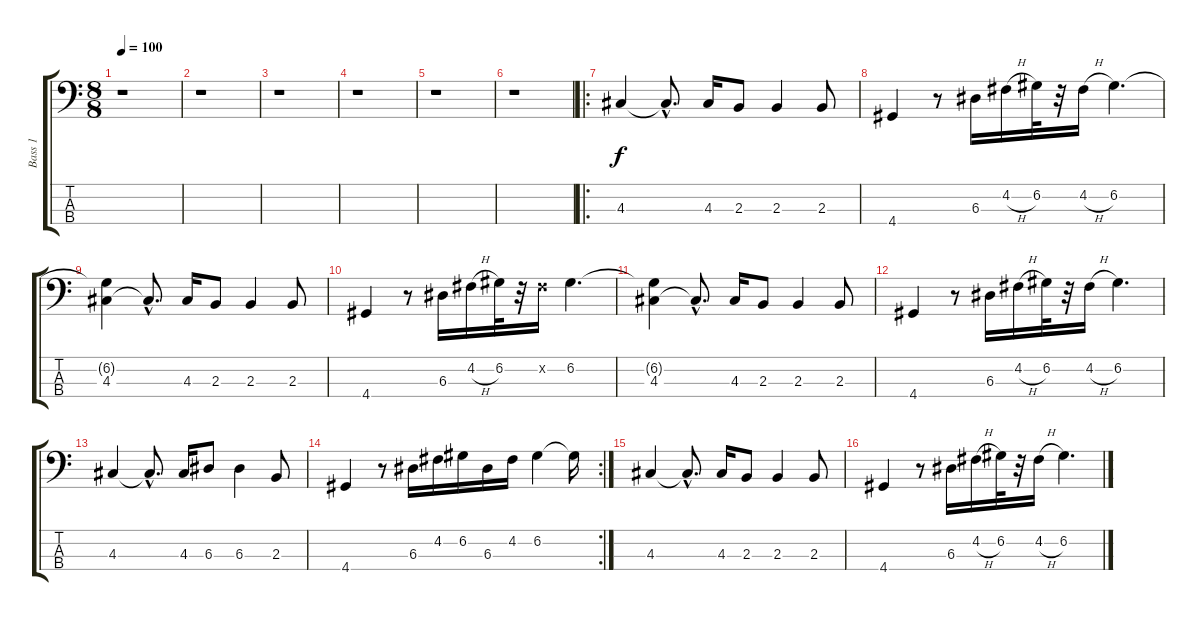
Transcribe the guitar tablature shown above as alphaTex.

\track ("Bass 1" "Bass 1") {instrument electricbassfinger}
\staff {score tabs}
\tuning (G2 D2 A1 E1) {hide}
\ts (8 8)
\tempo 100
\clef f4
\ks c
r.1{dy f} |
r.1 |
r.1 |
r.1 |
r.1 |
r.1 |
\ro
4.3.4 4.3{hac t}.8{d} 4.3.16 2.3.8 2.3.4 2.3.8 |
4.4.4 r.8 6.3.16 4.2{h}.16 6.2.32 r.32 4.2{h}.16 6.2.4{d} |
(6.2{t} 4.3).4 4.3{hac t}.8{d} 4.3.16 2.3.8 2.3.4 2.3.8 |
4.4.4 r.8 6.3.16 4.2{h}.16 6.2.32 r.32 4.2{x}.16 6.2.4{d} |
(6.2{t} 4.3).4 4.3{hac t}.8{d} 4.3.16 2.3.8 2.3.4 2.3.8 |
4.4.4 r.8 6.3.16 4.2{h}.16 6.2.32 r.32 4.2{h}.16 6.2.4{d} |
4.3.4 4.3{hac t}.8{d} 4.3.16 6.3.8 6.3.4 2.3.8 |
\rc 2
4.4.4 r.8 6.3.16 4.2.16 6.2.16 6.3.16 4.2.16 6.2.4 6.2{t}.16 |
4.3.4 4.3{hac t}.8{d} 4.3.16 2.3.8 2.3.4 2.3.8 |
4.4.4 r.8 6.3.16 4.2{h}.16 6.2.32 r.32 4.2{h}.16 6.2.4{d}
